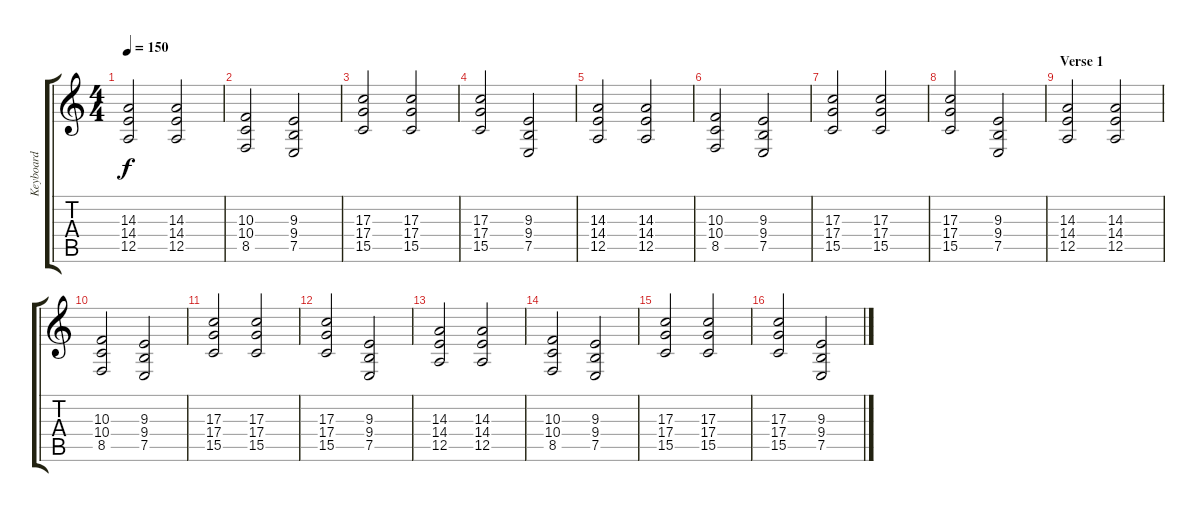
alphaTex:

\track ("Keyboard" "Keyboard") {instrument churchorgan}
\staff {score tabs}
\tuning (E4 B3 G3 D3 A2 E2) {hide}
\ts (4 4)
\tempo 150
\clef g2
\ks c
(14.3 14.4 12.5).2{dy f} (14.3 14.4 12.5).2 |
(10.3 10.4 8.5).2 (9.3 9.4 7.5).2 |
(17.3 17.4 15.5).2 (17.3 17.4 15.5).2 |
(17.3 17.4 15.5).2 (9.3 9.4 7.5).2 |
(14.3 14.4 12.5).2 (14.3 14.4 12.5).2 |
(10.3 10.4 8.5).2 (9.3 9.4 7.5).2 |
(17.3 17.4 15.5).2 (17.3 17.4 15.5).2 |
(17.3 17.4 15.5).2 (9.3 9.4 7.5).2 |
\section ("" "Verse 1")
(14.3 14.4 12.5).2 (14.3 14.4 12.5).2 |
(10.3 10.4 8.5).2 (9.3 9.4 7.5).2 |
(17.3 17.4 15.5).2 (17.3 17.4 15.5).2 |
(17.3 17.4 15.5).2 (9.3 9.4 7.5).2 |
(14.3 14.4 12.5).2 (14.3 14.4 12.5).2 |
(10.3 10.4 8.5).2 (9.3 9.4 7.5).2 |
(17.3 17.4 15.5).2 (17.3 17.4 15.5).2 |
(17.3 17.4 15.5).2 (9.3 9.4 7.5).2
